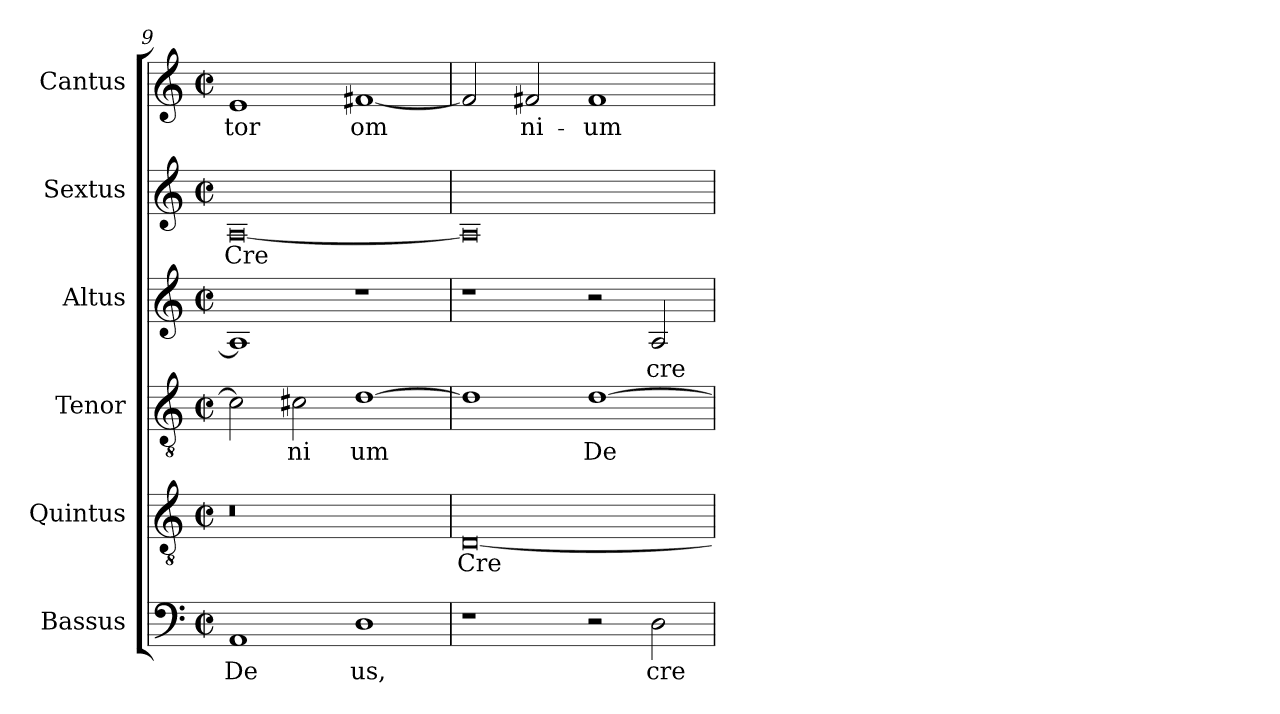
**kern	**text	**kern	**text	**kern	**text	**kern	**text	**kern	**text	**kern	**text
*part6	*part6	*part5	*part5	*part4	*part4	*part3	*part3	*part2	*part2	*part1	*part1
*staff6	*staff6	*staff5	*staff5	*staff4	*staff4	*staff3	*staff3	*staff2	*staff2	*staff1	*staff1
*I"Bassus	*	*I"Quintus	*	*I"Tenor	*	*I"Altus	*	*I"Sextus	*	*I"Cantus	*
*clefF4	*	*clefGv2	*	*clefGv2	*	*clefG2	*	*clefG2	*	*clefG2	*
*k[]	*	*k[]	*	*k[]	*	*k[]	*	*k[]	*	*k[]	*
*C:	*	*C:	*	*C:	*	*C:	*	*C:	*	*C:	*
*M2/2	*	*M2/2	*	*M2/2	*	*M2/2	*	*M2/2	*	*M2/2	*
*met(c|)	*	*met(c|)	*	*met(c|)	*	*met(c|)	*	*met(c|)	*	*met(c|)	*
=9	=9	=9	=9	=9	=9	=9	=9	=9	=9	=9	=9
!	!LO:LY:b	!	!	!	!LO:LY:b:cj	!	!LO:LY:b:cj	!	!LO:LY:b:cj	!	!LO:LY:b:cj
1AA	De	0r	.	2c#\]	.	1A]	.	[<0A	Cre-	1e	-tor
!	!	!	!	!	!LO:LY:b:cj	!	!	!	!	!	!
.	.	.	.	2c#X\	ni	.	.	.	.	.	.
!	!LO:LY:b	!	!	!	!LO:LY:b:cj	!	!	!	!	!	!LO:LY:b:cj
1D	us,	.	.	[>1d	um	1r	.	.	.	[<1f#X	om-
=10	=10	=10	=10	=10	=10	=10	=10	=10	=10	=10	=10
!	!	!	!LO:LY:b:cj	!	!LO:LY:b:cj	!	!	!	!LO:LY:b:cj	!	!LO:LY:b:cj
1r	.	[<0D	Cre	1d]	.	1r	.	0A]	--	2f#/]	--
!	!	!	!	!	!	!	!	!	!	!	!LO:LY:b:cj
.	.	.	.	.	.	.	.	.	.	2f#X/	-ni-
!	!	!	!	!	!LO:LY:b:cj	!	!	!	!	!	!LO:LY:b:cj
2r	.	.	.	[>1d	De	2r	.	.	.	1f#	-um
!	!LO:LY:b	!	!	!	!	!	!LO:LY:b:cj	!	!	!	!
2D\	cre	.	.	.	.	2A/	cre	.	.	.	.
=	=	=	=	=	=	=	=	=	=	=	=
*-	*-	*-	*-	*-	*-	*-	*-	*-	*-	*-	*-
